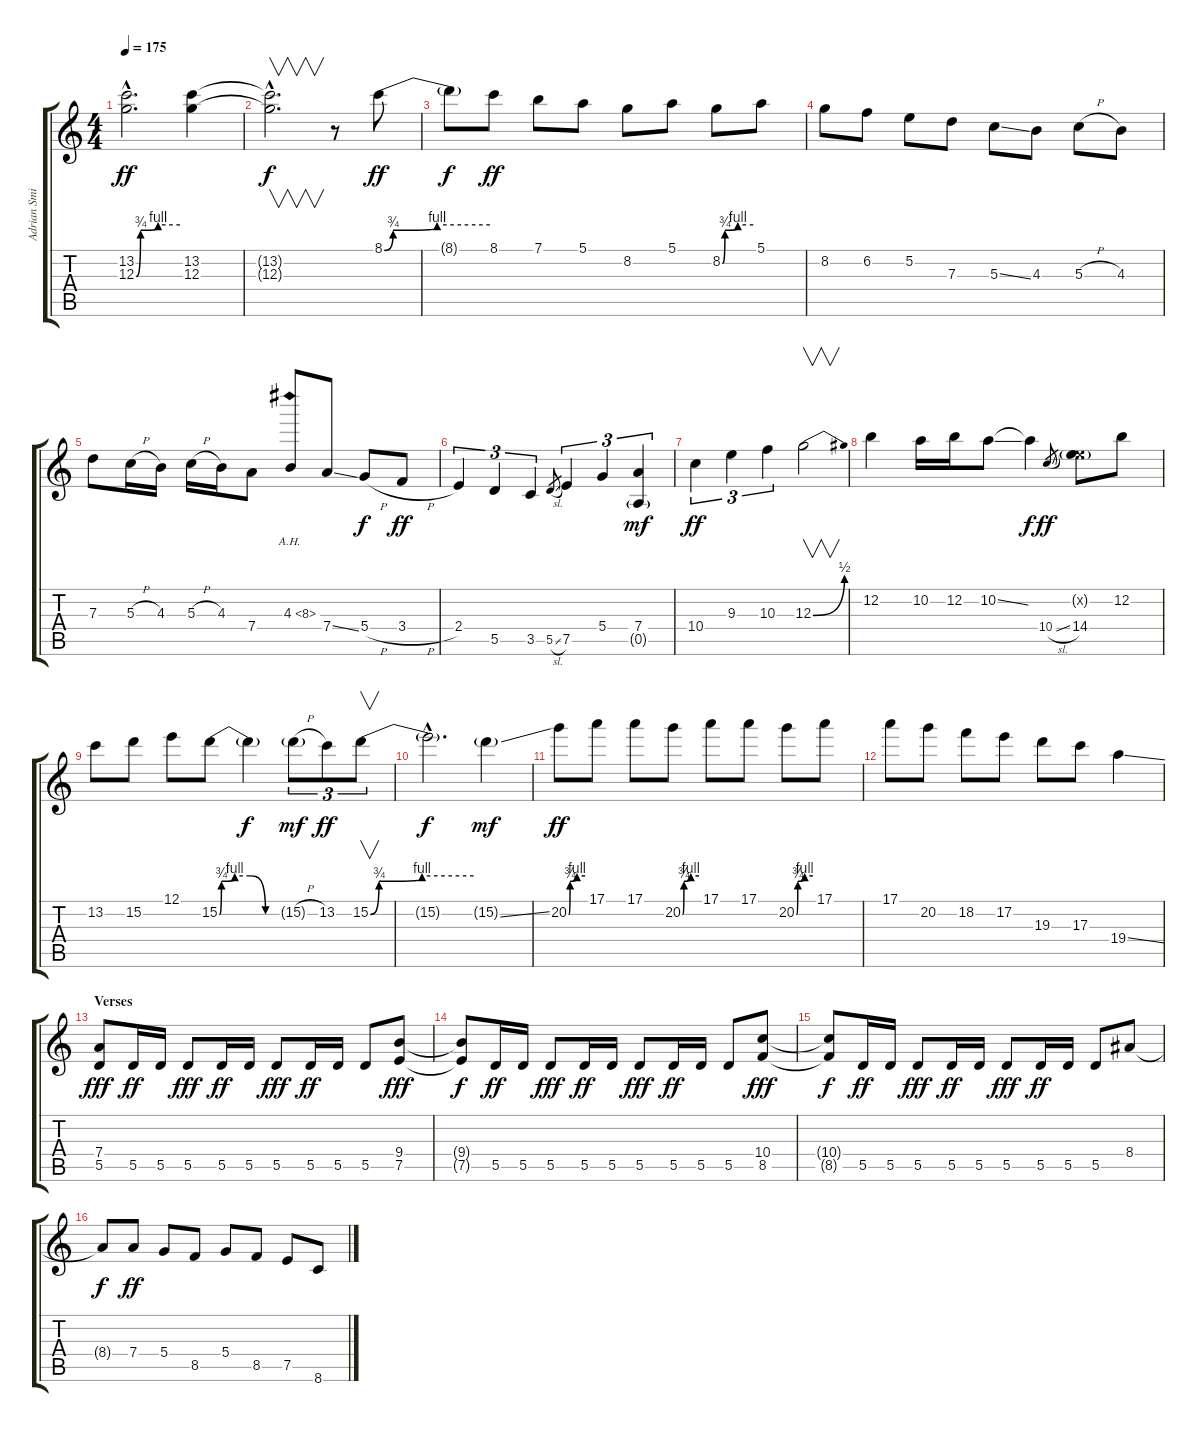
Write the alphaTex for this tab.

\track ("Adrian Smith" "Adrian Smi") {instrument overdrivenguitar}
\staff {score tabs}
\tuning (E4 B3 G3 D3 A2 E2) {hide}
\ts (4 4)
\tempo 175
\clef g2
\ks c
(13.2{hac} 12.3{be (custom 0 0 6 3 30 4 60 4) hac}).2{d dy ff} (13.2 12.3).4 |
(13.2{hac t} 12.3{hac t}).2{v d dy f} r.8 8.1{be (custom 0 0 5 3 30 4 60 4)}.8{dy ff} |
8.1{t}.8{dy f} 8.1.8{dy ff} 7.1.8 5.1.8 8.2.8 5.1.8 8.2{be (custom 0 0 5 3 30 4 60 4)}.8 5.1.8 |
8.2.8 6.2.8 5.2.8 7.3.8 5.3{ss}.8 4.3.8 5.3{h}.8 4.3.8 |
7.3.8 5.3{h}.16 4.3.16 5.3{h}.16 4.3.16 7.4.8 4.3{ah 4}.8 7.4{ss}.8 5.4{h}.8{dy f} 3.4{h}.8{dy ff} |
2.4.4{tu (3 2)} 5.5.4{tu (3 2)} 3.5.4{tu (3 2)} 5.5{sl}.8{gr} 7.5.4{tu (3 2)} 5.4.4{tu (3 2)} (7.4 0.5{g}).4{tu (3 2) dy mf} |
10.4.4{tu (3 2) dy ff} 9.3.4{tu (3 2)} 10.3.4{tu (3 2)} 12.3{be (bend 0 0 60 2)}.2{v} |
12.2.4 10.2.16 12.2.16 10.2{ss}.8 10.2{t}.4{dy f} 10.4{sl}.8{gr dy ff} (5.2{g x} 14.4).8 12.2.8 |
13.2.8 15.2.8 12.1.8 15.2{be (custom 0 0 2 3 15 4 30 4 45 0 60 0)}.8 15.2{t}.4{dy f} 15.2{h g}.8{tu (3 2) dy mf} 13.2.8{tu (3 2) dy ff} 15.2{be (custom 0 0 5 3 30 4 60 4)}.8{v tu (3 2)} |
15.2{hac t}.2{d dy f} 15.2{ss g}.4{dy mf} |
20.2{be (custom 0 0 5 3 30 4 60 4)}.8{dy ff} 17.1.8 17.1.8 20.2{be (custom 0 0 5 3 30 4 60 4)}.8 17.1.8 17.1.8 20.2{be (custom 0 0 5 3 30 4 60 4)}.8 17.1.8 |
17.1.8 20.2.8 18.2.8 17.2.8 19.3.8 17.3.8 19.4{ss}.4 |
\section ("" "Verses")
(7.4 5.5).8{dy fff} 5.5.16{dy ff} 5.5.16 5.5.8{dy fff} 5.5.16{dy ff} 5.5.16 5.5.8{dy fff} 5.5.16{dy ff} 5.5.16 5.5.8 (9.4 7.5).8{dy fff} |
(9.4{t} 7.5{t}).8{dy f} 5.5.16{dy ff} 5.5.16 5.5.8{dy fff} 5.5.16{dy ff} 5.5.16 5.5.8{dy fff} 5.5.16{dy ff} 5.5.16 5.5.8 (10.4 8.5).8{dy fff} |
(10.4{t} 8.5{t}).8{dy f} 5.5.16{dy ff} 5.5.16 5.5.8{dy fff} 5.5.16{dy ff} 5.5.16 5.5.8{dy fff} 5.5.16{dy ff} 5.5.16 5.5.8 8.4.8 |
8.4{t}.8{dy f} 7.4.8{dy ff} 5.4.8 8.5.8 5.4.8 8.5.8 7.5.8 8.6.8
